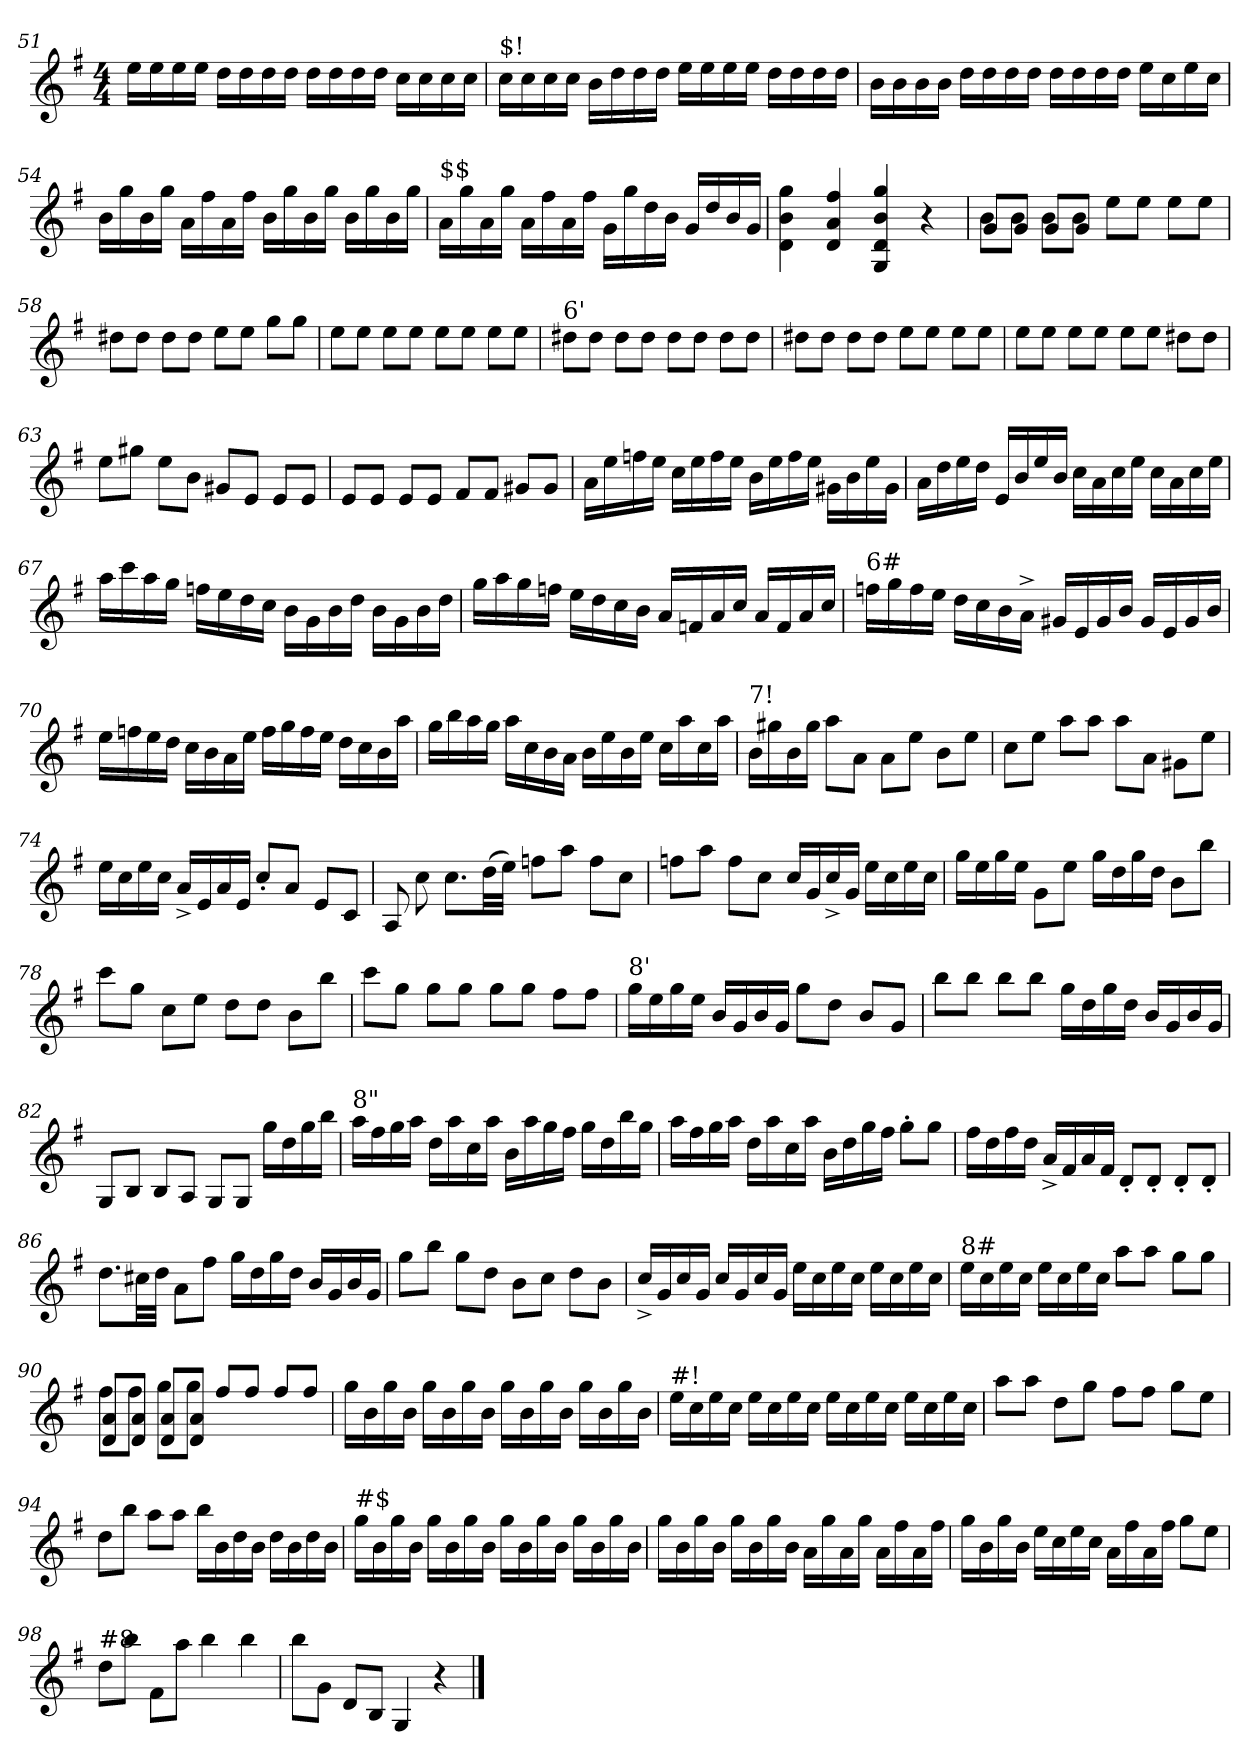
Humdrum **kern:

**kern
*part1
*staff1
*clefG2
*k[f#]
*G:
*M4/4
=51
16ee\LL
16ee\
16ee\
16ee\JJ
16dd\LL
16dd\
16dd\
16dd\JJ
16dd\LL
16dd\
16dd\
16dd\JJ
16cc\LL
16cc\
16cc\
16cc\JJ
!!LO:LB:g=z
=52
!LO:TX:a:t=$!
16cc\LL
16cc\
16cc\
16cc\JJ
16b\LL
16dd\
16dd\
16dd\JJ
16ee\LL
16ee\
16ee\
16ee\JJ
16dd\LL
16dd\
16dd\
16dd\JJ
=53
16b\LL
16b\
16b\
16b\JJ
16dd\LL
16dd\
16dd\
16dd\JJ
16dd\LL
16dd\
16dd\
16dd\JJ
16ee\LL
16cc\
16ee\
16cc\JJ
=54
16b\LL
16gg\
16b\
16gg\JJ
16a\LL
16ff#\
16a\
16ff#\JJ
16b\LL
16gg\
16b\
16gg\JJ
16b\LL
16gg\
16b\
16gg\JJ
!!LO:LB:g=z
=55
!LO:TX:a:t=$$
16a\LL
16gg\
16a\
16gg\JJ
16a\LL
16ff#\
16a\
16ff#\JJ
16g\LL
16gg\
16dd\
16b\JJ
16g/LL
16dd/
16b/
16g/JJ
=56
4d\ 4b\ 4gg\
4d/ 4a/ 4ff#/
4G/ 4d/ 4b/ 4gg/
4r
=57
*^
*	*^
8g/L	8b\L	4ryy
8g/J	8b\J	.
8g/L	4ryy	8b\L
8g/J	.	8b\J
2ryy	8ee\L	4ryy
.	8ee\J	.
.	4ryy	8ee\L
.	.	8ee\J
*v	*v	*v
=58
8dd#X\L
8dd#\J
8dd#\L
8dd#\J
8ee\L
8ee\J
8gg\L
8gg\J
=59
8ee\L
8ee\J
8ee\L
8ee\J
8ee\L
8ee\J
8ee\L
8ee\J
!!LO:LB:g=z
=60
!LO:TX:a:t=6'
8dd#X\L
8dd#\J
8dd#\L
8dd#\J
8dd#\L
8dd#\J
8dd#\L
8dd#\J
=61
8dd#X\L
8dd#\J
8dd#\L
8dd#\J
8ee\L
8ee\J
8ee\L
8ee\J
=62
8ee\L
8ee\J
8ee\L
8ee\J
8ee\L
8ee\J
8dd#X\L
8dd#\J
=63
8ee\L
8gg#X\J
8ee\L
8b\J
8g#X/L
8e/J
8e/L
8e/J
!!LO:LB:g=z
=64
8e/L
8e/J
8e/L
8e/J
8f#/L
8f#/J
8g#X/L
8g#/J
=65
16a\LL
16ee\
16ffn\
16ee\JJ
16cc\LL
16ee\
16ff\
16ee\JJ
16b\LL
16ee\
16ff\
16ee\JJ
16g#X\LL
16b\
16ee\
16g#\JJ
=66
16a\LL
16dd\
16ee\
16dd\JJ
16e/LL
16b/
16ee/
16b/JJ
16cc\LL
16a\
16cc\
16ee\JJ
16cc\LL
16a\
16cc\
16ee\JJ
!!LO:LB:g=z
=67
16aa\LL
16ccc\
16aa\
16gg\JJ
16ffn\LL
16ee\
16dd\
16cc\JJ
16b\LL
16g\
16b\
16dd\JJ
16b\LL
16g\
16b\
16dd\JJ
=68
16gg\LL
16aa\
16gg\
16ffn\JJ
16ee\LL
16dd\
16cc\
16b\JJ
16a/LL
16fn/
16a/
16cc/JJ
16a/LL
16f/
16a/
16cc/JJ
!!LO:LB:g=z
=69
!LO:TX:a:t=6#
16ffn\LL
16gg\
16ff\
16ee\JJ
16dd\LL
16cc\
16b\
16a^>\JJ
16g#X/LL
16e/
16g#/
16b/JJ
16g#/LL
16e/
16g#/
16b/JJ
=70
16ee\LL
16ffn\
16ee\
16dd\JJ
16cc\LL
16b\
16a\
16ee\JJ
16ff\LL
16gg\
16ff\
16ee\JJ
16dd\LL
16cc\
16b\
16aa\JJ
=71
16gg\LL
16bb\
16aa\
16gg\JJ
16aa\LL
16cc\
16b\
16a\JJ
16b\LL
16ee\
16b\
16ee\JJ
16cc\LL
16aa\
16cc\
16aa\JJ
!!LO:LB:g=z
=72
!LO:TX:a:t=7!
16b\LL
16gg#X\
16b\
16gg#\JJ
8aa\L
8a\J
8a\L
8ee\J
8b\L
8ee\J
=73
8cc\L
8ee\J
8aa\L
8aa\J
8aa\L
8a\J
8g#X\L
8ee\J
=74
16ee\LL
16cc\
16ee\
16cc\JJ
16a^</LL
16e/
16a/
16e/JJ
8cc'>/L
8a/J
8e/L
8c/J
=75
8A/
8cc\
8.cc\L
(>32dd\LL
32ee\JJJ)
8ffn\L
8aa\J
8ff\L
8cc\J
!!LO:PB:g=z
=76
8ffn\L
8aa\J
8ff\L
8cc\J
16cc/LL
16g/
16cc^</
16g/JJ
16ee\LL
16cc\
16ee\
16cc\JJ
=77
16gg\LL
16ee\
16gg\
16ee\JJ
8g\L
8ee\J
16gg\LL
16dd\
16gg\
16dd\JJ
8b\L
8bb\J
=78
8ccc\L
8gg\J
8cc\L
8ee\J
8dd\L
8dd\J
8b\L
8bb\J
=79
8ccc\L
8gg\J
8gg\L
8gg\J
8gg\L
8gg\J
8ff#\L
8ff#\J
!!LO:LB:g=z
=80
!LO:TX:a:t=8'
16gg\LL
16ee\
16gg\
16ee\JJ
16b/LL
16g/
16b/
16g/JJ
8gg\L
8dd\J
8b/L
8g/J
=81
8bb\L
8bb\J
8bb\L
8bb\J
16gg\LL
16dd\
16gg\
16dd\JJ
16b/LL
16g/
16b/
16g/JJ
=82
8G/L
8B/J
8B/L
8A/J
8G/L
8G/J
16gg\LL
16dd\
16gg\
16bb\JJ
!!LO:LB:g=z
=83
!LO:TX:a:t=8"
16aa\LL
16ff#\
16gg\
16aa\JJ
16dd\LL
16aa\
16cc\
16aa\JJ
16b\LL
16aa\
16gg\
16ff#\JJ
16gg\LL
16dd\
16bb\
16gg\JJ
=84
16aa\LL
16ff#\
16gg\
16aa\JJ
16dd\LL
16aa\
16cc\
16aa\JJ
16b\LL
16dd\
16gg\
16ff#\JJ
8gg'>\L
8gg\J
=85
16ff#\LL
16dd\
16ff#\
16dd\JJ
16a^</LL
16f#/
16a/
16f#/JJ
8d'</L
8d'</J
8d'</L
8d'</J
!!LO:LB:g=z
=86
8.dd\L
32cc#X\LL
32dd\JJJ
8a\L
8ff#\J
16gg\LL
16dd\
16gg\
16dd\JJ
16b/LL
16g/
16b/
16g/JJ
=87
8gg\L
8bb\J
8gg\L
8dd\J
8b\L
8cc\J
8dd\L
8b\J
=88
16cc^</LL
16g/
16cc/
16g/JJ
16cc/LL
16g/
16cc/
16g/JJ
16ee\LL
16cc\
16ee\
16cc\JJ
16ee\LL
16cc\
16ee\
16cc\JJ
!!LO:LB:g=z
=89
!LO:TX:a:t=8#
16ee\LL
16cc\
16ee\
16cc\JJ
16ee\LL
16cc\
16ee\
16cc\JJ
8aa\L
8aa\J
8gg\L
8gg\J
=90
*^
*	*^
8ff#\L	8d/ 8a/L	4ryy
8ff#\J	8d/ 8a/J	.
8gg\L	4ryy	8d/ 8a/L
8gg\J	.	8d/ 8a/J
2ryy	8ff#/L	4ryy
.	8ff#/J	.
.	4ryy	8ff#/L
.	.	8ff#/J
*v	*v	*v
=91
16gg\LL
16b\
16gg\
16b\JJ
16gg\LL
16b\
16gg\
16b\JJ
16gg\LL
16b\
16gg\
16b\JJ
16gg\LL
16b\
16gg\
16b\JJ
!!LO:LB:g=z
=92
!LO:TX:a:t=#!
16ee\LL
16cc\
16ee\
16cc\JJ
16ee\LL
16cc\
16ee\
16cc\JJ
16ee\LL
16cc\
16ee\
16cc\JJ
16ee\LL
16cc\
16ee\
16cc\JJ
=93
8aa\L
8aa\J
8dd\L
8gg\J
8ff#\L
8ff#\J
8gg\L
8ee\J
=94
8dd\L
8bb\J
8aa\L
8aa\J
16bb\LL
16b\
16dd\
16b\JJ
16dd\LL
16b\
16dd\
16b\JJ
!!LO:LB:g=z
=95
!LO:TX:a:t=#$
16gg\LL
16b\
16gg\
16b\JJ
16gg\LL
16b\
16gg\
16b\JJ
16gg\LL
16b\
16gg\
16b\JJ
16gg\LL
16b\
16gg\
16b\JJ
=96
16gg\LL
16b\
16gg\
16b\JJ
16gg\LL
16b\
16gg\
16b\JJ
16a\LL
16gg\
16a\
16gg\JJ
16a\LL
16ff#\
16a\
16ff#\JJ
=97
16gg\LL
16b\
16gg\
16b\JJ
16ee\LL
16cc\
16ee\
16cc\JJ
16a\LL
16ff#\
16a\
16ff#\JJ
8gg\L
8ee\J
!!LO:LB:g=z
=98
!LO:TX:a:t=#8
8dd\L
8bb\J
8f#\L
8aa\J
4bb\
4bb\
=99
8bb\L
8g\J
8d/L
8B/J
4G/
4r
==
*-
